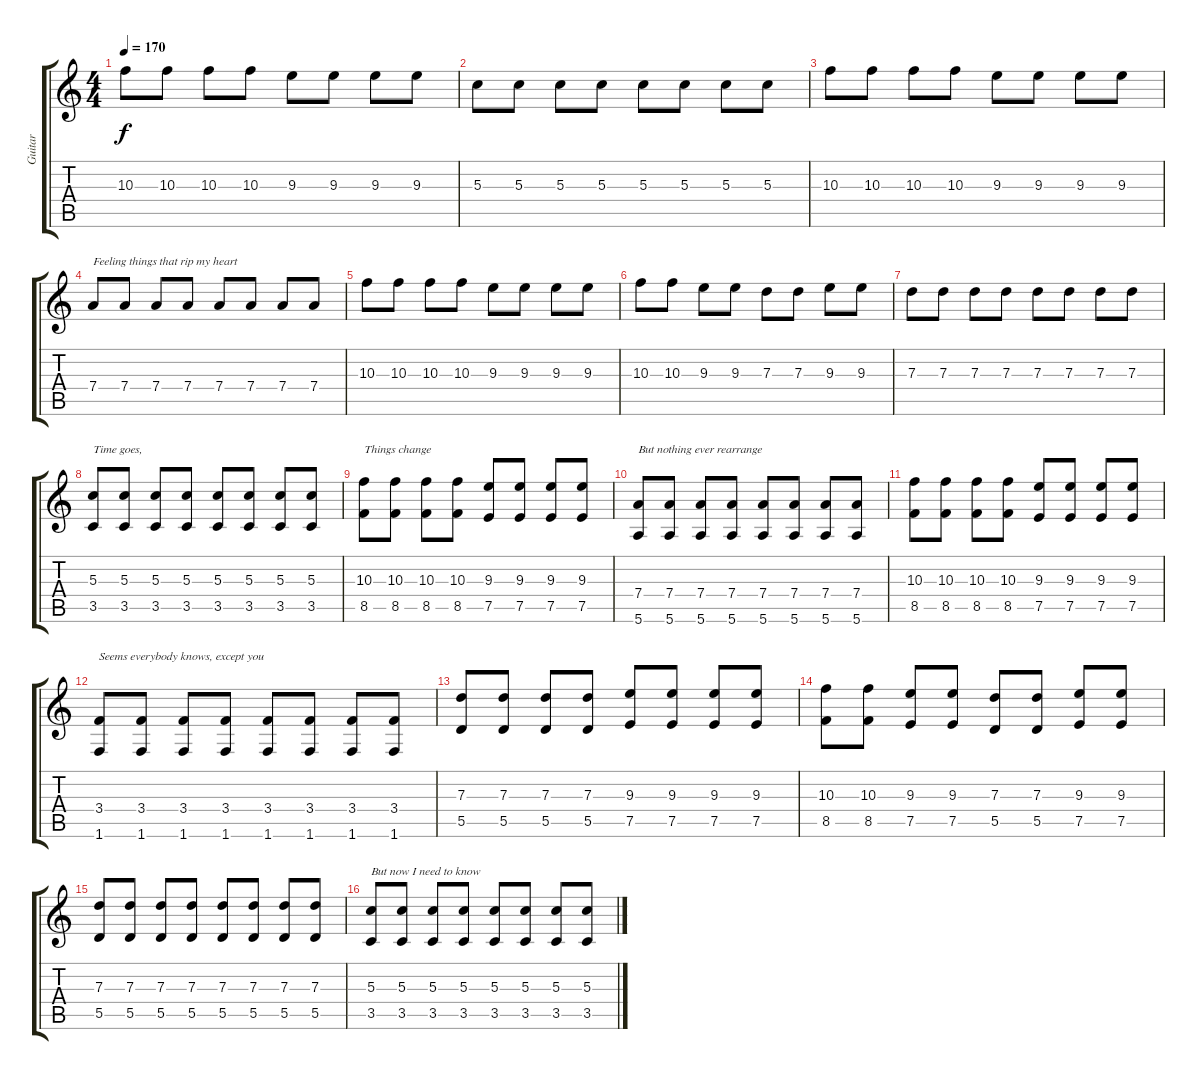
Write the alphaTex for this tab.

\track ("Guitar" "Guitar") {instrument distortionguitar}
\staff {score tabs}
\tuning (E4 B3 G3 D3 A2 E2) {hide}
\ts (4 4)
\tempo 170
\clef g2
\ks c
10.3.8{dy f} 10.3.8 10.3.8 10.3.8 9.3.8 9.3.8 9.3.8 9.3.8 |
5.3.8 5.3.8 5.3.8 5.3.8 5.3.8 5.3.8 5.3.8 5.3.8 |
10.3.8 10.3.8 10.3.8 10.3.8 9.3.8 9.3.8 9.3.8 9.3.8 |
7.4.8{txt "Feeling things that rip my heart"} 7.4.8 7.4.8 7.4.8 7.4.8 7.4.8 7.4.8 7.4.8 |
10.3.8 10.3.8 10.3.8 10.3.8 9.3.8 9.3.8 9.3.8 9.3.8 |
10.3.8 10.3.8 9.3.8 9.3.8 7.3.8 7.3.8 9.3.8 9.3.8 |
7.3.8 7.3.8 7.3.8 7.3.8 7.3.8 7.3.8 7.3.8 7.3.8 |
(5.3 3.5).8{txt "Time goes," volume 13 balance 8} (5.3 3.5).8 (5.3 3.5).8 (5.3 3.5).8 (5.3 3.5).8 (5.3 3.5).8 (5.3 3.5).8 (5.3 3.5).8 |
(10.3 8.5).8{txt "Things change"} (10.3 8.5).8 (10.3 8.5).8 (10.3 8.5).8 (9.3 7.5).8 (9.3 7.5).8 (9.3 7.5).8 (9.3 7.5).8 |
(7.4 5.6).8{txt "But nothing ever rearrange"} (7.4 5.6).8 (7.4 5.6).8 (7.4 5.6).8 (7.4 5.6).8 (7.4 5.6).8 (7.4 5.6).8 (7.4 5.6).8 |
(10.3 8.5).8 (10.3 8.5).8 (10.3 8.5).8 (10.3 8.5).8 (9.3 7.5).8 (9.3 7.5).8 (9.3 7.5).8 (9.3 7.5).8 |
(3.4 1.6).8{txt "Seems everybody knows, except you"} (3.4 1.6).8 (3.4 1.6).8 (3.4 1.6).8 (3.4 1.6).8 (3.4 1.6).8 (3.4 1.6).8 (3.4 1.6).8 |
(7.3 5.5).8 (7.3 5.5).8 (7.3 5.5).8 (7.3 5.5).8 (9.3 7.5).8 (9.3 7.5).8 (9.3 7.5).8 (9.3 7.5).8 |
(10.3 8.5).8 (10.3 8.5).8 (9.3 7.5).8 (9.3 7.5).8 (7.3 5.5).8 (7.3 5.5).8 (9.3 7.5).8 (9.3 7.5).8 |
(7.3 5.5).8 (7.3 5.5).8 (7.3 5.5).8 (7.3 5.5).8 (7.3 5.5).8 (7.3 5.5).8 (7.3 5.5).8 (7.3 5.5).8 |
(5.3 3.5).8{txt "But now I need to know"} (5.3 3.5).8 (5.3 3.5).8 (5.3 3.5).8 (5.3 3.5).8 (5.3 3.5).8 (5.3 3.5).8 (5.3 3.5).8
